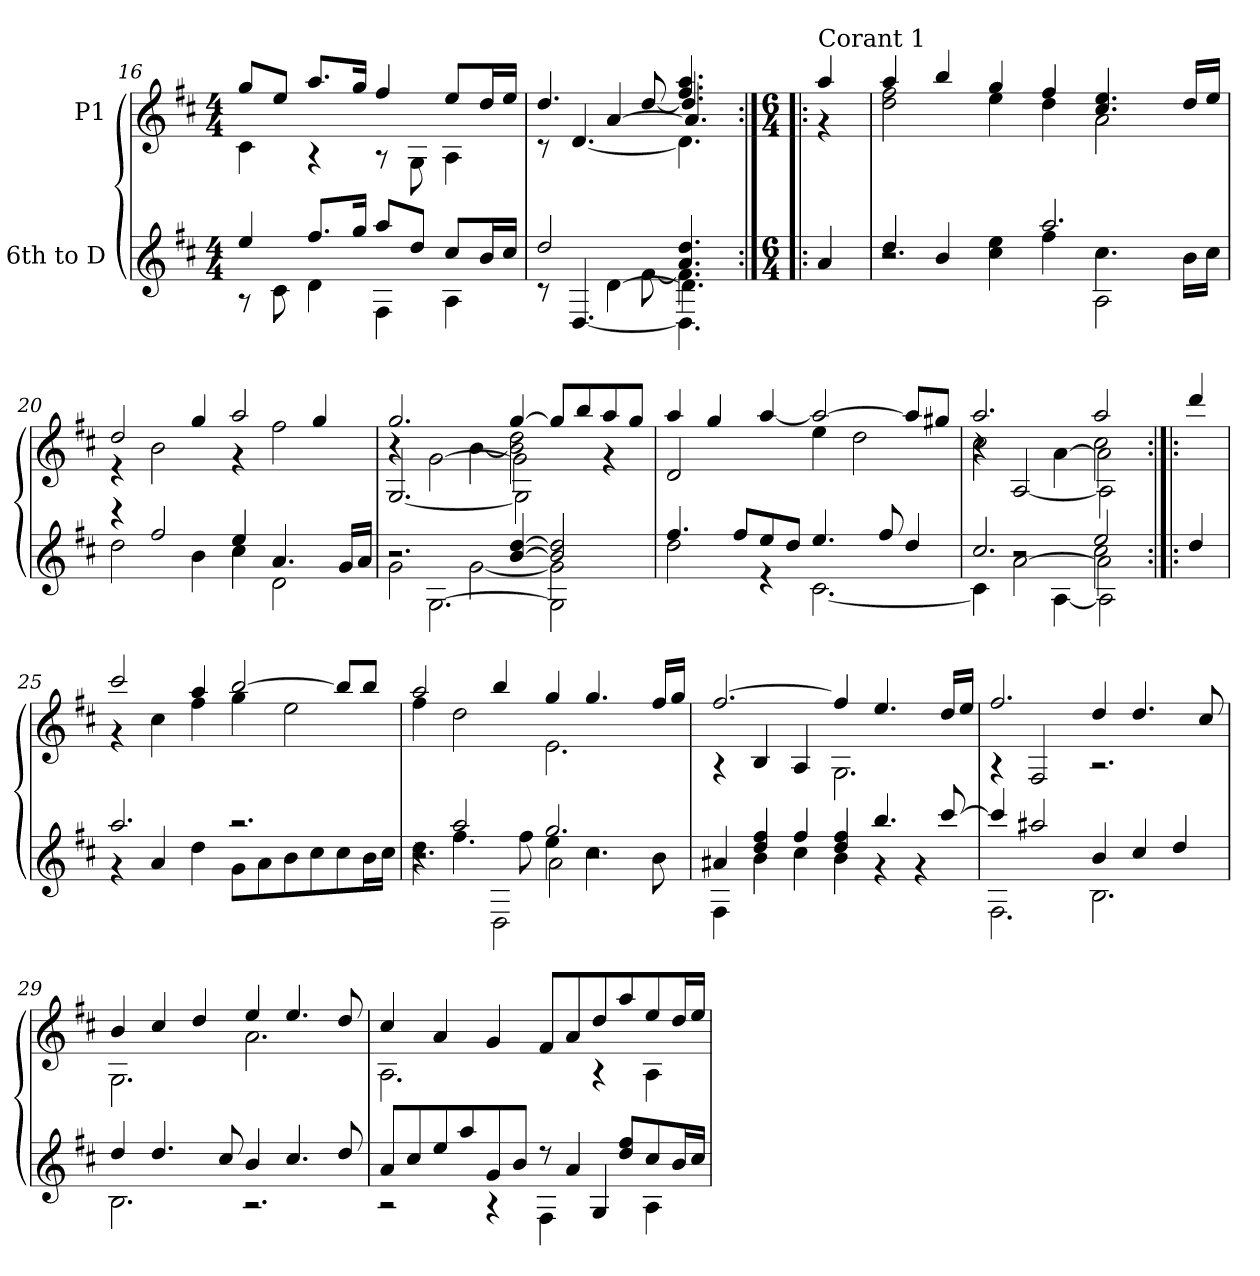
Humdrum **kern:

**kern	**kern
*part2	*part1
*staff2	*staff1
*I"6th to D	*I"P1
*clefG2	*clefG2
*ITrd7c12	*ITrd7c12
*k[f#c#]	*k[f#c#]
*D:	*D:
*M4/4	*M4/4
=16	=16
*^	*^
4ei/	8r	8gi/L	4C#i\
.	8C#i\	8ei/J	.
8.f#i/L	4Di\	8.ai/L	4r
16gi/Jk	.	16gi/Jk	.
8ai/L	4FF#i\	4f#i/	8r
8di/J	.	.	8GGi\
8c#i/L	4AAi\	8ei/L	4AAi\
16Bi/L	.	16di/L	.
16c#i/JJ	.	16ei/JJ	.
=17	=17	=17	=17
*^	*^	*^	*^
2di/	4ryy	8r	8ryy	4.ryy	4.di/	8ryy	8r
.	.	8ryy	[4.DDi/	.	.	8ryy	[4.Di/
.	8ryy	[4Di\	.	.	.	[4Ai/	.
.	[8F#i\	.	.	8ryy	[8di/	.	.
4.Ai/ 4.di	4.F#i\]	4.Di\]	4.DDi\]	4.f#i/ 4.ai	4.di/]	4.Ai/]	4.Di\]
*v	*v	*v	*v	*	*	*	*
*	*v	*v	*v	*v
!!LO:PB:g=z
=18:|!|:	=18:|!|:
*M6/4	*M6/4
*^	*^
*	*^	*	*^
*	*	*^	*	*	*^
!	!	!	!	!LO:TX:a:t=Corant 1	!	!	!
*	*v	*v	*v	*	*	*	*
*	*	*	*v	*v	*v
4Ai/	4ryy	4ai/	4r
=19	=19	=19	=19
*	*^	*	*^
4di/	2r	2.r	4ai/	2di\ 2f#i	2.ryy
4Bi/	.	.	4bi/	.	.
4c#i\ 4ei	4ryy	.	4gi/	4ei\	.
2.ai/	4f#i\	4ryy	4f#i/	4di\	4ryy
.	4.c#i\	2AAi\	4.c#i/ 4.ei	2Ai\	4ryy
.	.	.	.	.	4ryy
.	16Bi\LL	.	16di/LL	.	.
.	16c#i\JJ	.	16ei/JJ	.	.
*	*v	*v	*	*	*
=20	=20	=20	=20	=20
4r	2di\	2di/	4r	4ryy
2f#i/	.	.	2Bi\	4ryy
.	4Bi\	4gi/	.	4ryy
4ei/	4c#i\	2ai/	4r	4ryy
4.Ai/	2Di\	.	2f#i\	2ryy
.	.	4gi/	.	.
16Gi/LL	.	.	.	.
16Ai/JJ	.	.	.	.
=21	=21	=21	=21	=21
*	*^	*	*	*^
2.r	2Gi\	4ryy	2.gi/	4r	4ryy	[2.GGi/
.	.	[2.GGi\	.	4ryy	[2Gi\	.
.	[2Gi\	.	.	[4Bi\	.	.
[4Bi/ [4di	.	.	[4gi/	2Bi\] 2di	2Gi\]	2GGi\]
2Bi/] 2di]	2Gi\]	2GGi\]	8gi/L]	.	.	.
.	.	.	8bi/	.	.	.
.	.	.	8ai/	4r	4ryy	4ryy
.	.	.	8gi/J	.	.	.
*	*v	*v	*	*	*	*
!!LO:LB:g=z	!!	!!	!!
=22	=22	=22	=22	=22	=22
4.f#i/	2di\	4ai/	2ryy	4ryy	2Di/
.	.	4gi/	.	4ryy	.
8f#i/L	.	.	.	.	.
8ei/	4r	[4ai/	4ryy	2ryy	4ryy
8di/J	.	.	.	.	.
4.ei/	[2.C#i\	2ai/_	4ei\	.	2.ryy
.	.	.	2di\	4ryy	.
8f#i/	.	.	.	.	.
4di/	.	8ai/L]	.	4ryy	.
.	.	8g#Xi/J	.	.	.
=23	=23	=23	=23	=23	=23
*^	*^	*	*	*	*
4ryy	2.c#i/	4C#i\]	4ryy	2.ai/	2c#i\	4ryy	4r
2r	.	[2Ai\	4ryy	.	.	4ryy	[2AAi/
.	.	.	[4AAi\	.	4ryy	[4Ai\	.
2ei/	2c#i\	2Ai\]	2AAi\]	2ai/	2c#i\	2Ai\]	2AAi\]
*v	*v	*v	*v	*	*	*	*
*	*v	*v	*v	*v
=24:|!|:	=24:|!|:
4di/	4ddi/
=25	=25
*^	*^
*	*^	*	*^
*	*	*^	*	*	*^
2.ai/	4r	4ryy	4ryy	2cc#i/	4r	4ryy	4ryy
.	4Ai/	4ryy	4ryy	.	4c#i\	4ryy	4ryy
.	4di\	2ryy	2ryy	4ai/	4f#i\	4ryy	4ryy
2.r	8Gi\L	.	.	[2bi/	4gi\	2.ryy	2.ryy
.	8Ai\	.	.	.	.	.	.
.	8Bi\	4ryy	4ryy	.	2ei\	.	.
.	8c#i\	.	.	.	.	.	.
.	8c#i\	4ryy	4ryy	8bi/L]	.	.	.
.	16Bi\L	.	.	8bi/J	.	.	.
.	16c#i\JJ	.	.	.	.	.	.
*	*	*	*	*	*v	*v	*v
=26	=26	=26	=26	=26	=26
4r	4di\	2.r	4ryy	2ai/	4f#i\
2ai/	4.f#i\	.	4ryy	.	2di\
.	.	.	2DDi\	4bi/	.
.	8f#i\	.	.	.	.
2.gi/	4ei\	2Ai\	.	4gi/	2.Ei\
.	4.c#i\	.	2r	4.gi/	.
.	.	4ryy	.	.	.
.	8Bi\	.	.	16f#i/LL	.
.	.	.	.	16gi/JJ	.
!!LO:LB:g=z	!!
=27	=27	=27	=27	=27	=27
4A#Xi/	4FF#i\	4ryy	4ryy	[2.f#i/	4r
4di/ 4f#i	4Bi\	4ryy	4ryy	.	4BBi/
4f#i/	4c#i\	4ryy	4ryy	.	4AAi/
4di/ 4f#i	4Bi\	2.ryy	2.ryy	4f#i/]	2.GGi\
4.bi/	4r	.	.	4.ei/	.
.	4r	.	.	.	.
[8cc#i/	.	.	.	16di/LL	.
.	.	.	.	16ei/JJ	.
*	*v	*v	*v	*	*
=28	=28	=28	=28
4cc#i/]	2.FF#i\	2.f#i/	4r
2a#Xi/	.	.	2FF#i/
4Bi/	2.BBi\	4di/	2.r
4c#i/	.	4.di/	.
4di/	.	.	.
.	.	8c#i/	.
=29	=29	=29	=29
4di/	2.BBi\	4Bi/	2.GGi\
4.di/	.	4c#i/	.
.	.	4di/	.
8c#i/	.	.	.
4Bi/	2.r	4ei/	2.Ai\
4.c#i/	.	4.ei/	.
8di/	.	8di/	.
!!LO:LB:g=z
=30	=30	=30	=30
*	*	*	*^
8Ai/L	2r	4c#i/	2.AAi\	2.ryy
8c#i/	.	.	.	.
8ei/	.	4Ai/	.	.
8ai/	.	.	.	.
8Gi/	4r	4Gi/	.	.
8Bi/J	.	.	.	.
8r	4FF#i\	8F#i/L	4ryy	4ryy
4Ai/	.	8Ai/	.	.
.	4GGi/	8di/	4r	2ryy
8di/ 8f#iL	.	8ai/	.	.
8c#i/	4AAi\	8ei/	4AAi\	.
16Bi/L	.	16di/L	.	.
16c#i/JJ	.	16ei/JJ	.	.
*v	*v	*	*	*
*	*v	*v	*v
=	=
*-	*-
